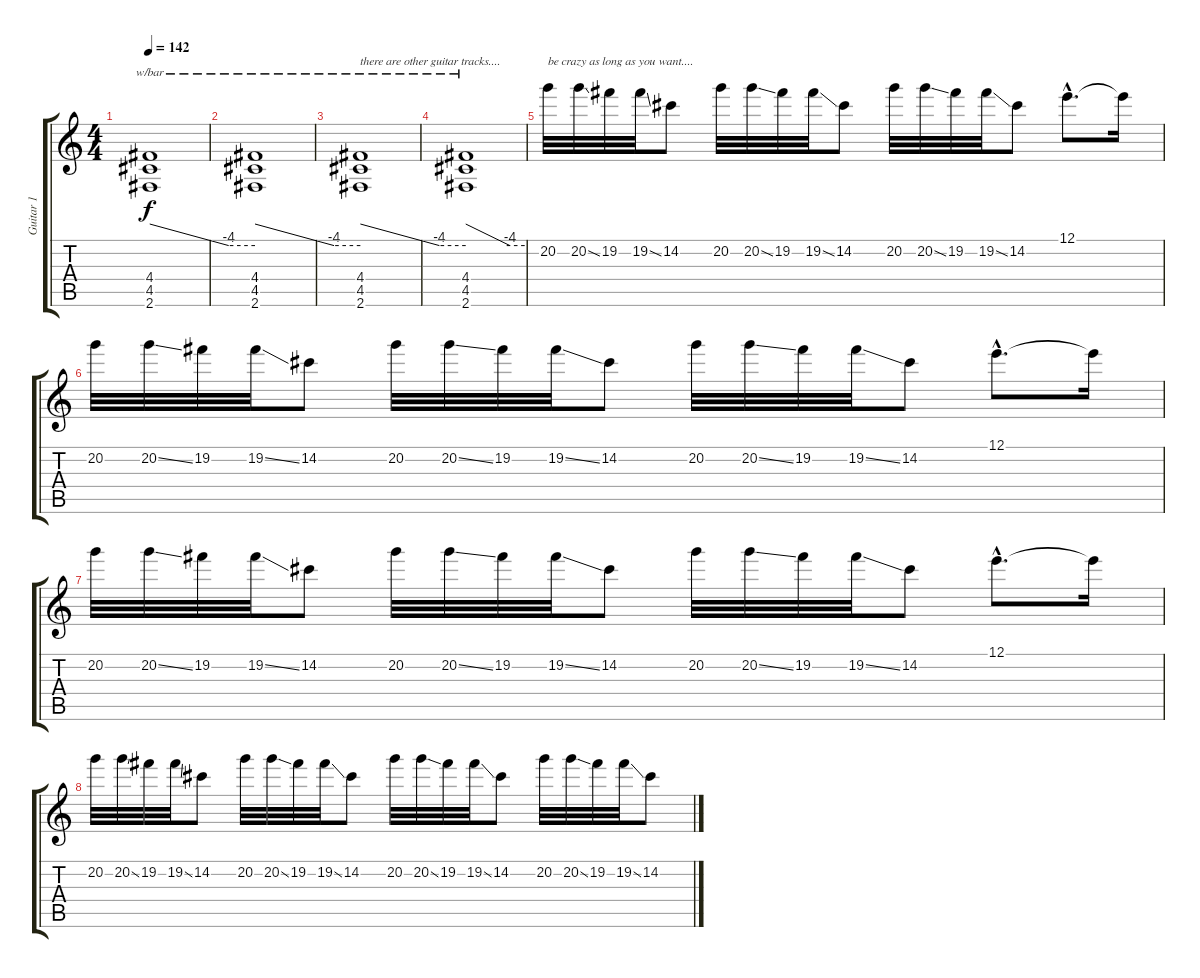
\track ("Guitar 1" "Guitar 1") {instrument overdrivenguitar}
\staff {score tabs}
\tuning (E4 B3 G3 D3 A2 E2) {hide}
\ts (4 4)
\tempo 142
\clef g2
\ks c
(4.4 4.5 2.6).1{tbe (custom default 0 0 45 -16 60 -16) dy f} |
(4.4 4.5 2.6).1{tbe (custom default 0 0 45 -16 60 -16)} |
(4.4 4.5 2.6).1{tbe (custom default 0 0 45 -16 60 -16) txt "there are other guitar tracks...."} |
(4.4 4.5 2.6).1{tbe (custom default 0 0 45 -16 60 -16)} |
20.2.32{txt "be crazy as long as you want...."} 20.2{ss}.32 19.2.32 19.2{ss}.32 14.2.8 20.2.32 20.2{ss}.32 19.2.32 19.2{ss}.32 14.2.8 20.2.32 20.2{ss}.32 19.2.32 19.2{ss}.32 14.2.8 12.1{hac}.8{d} 12.1{t}.16 |
20.2.32 20.2{ss}.32 19.2.32 19.2{ss}.32 14.2.8 20.2.32 20.2{ss}.32 19.2.32 19.2{ss}.32 14.2.8 20.2.32 20.2{ss}.32 19.2.32 19.2{ss}.32 14.2.8 12.1{hac}.8{d} 12.1{t}.16 |
20.2.32{volume 0} 20.2{ss}.32 19.2.32 19.2{ss}.32 14.2.8 20.2.32 20.2{ss}.32 19.2.32 19.2{ss}.32 14.2.8 20.2.32 20.2{ss}.32 19.2.32 19.2{ss}.32 14.2.8 12.1{hac}.8{d} 12.1{t}.16 |
20.2.32 20.2{ss}.32 19.2.32 19.2{ss}.32 14.2.8 20.2.32 20.2{ss}.32 19.2.32 19.2{ss}.32 14.2.8 20.2.32 20.2{ss}.32 19.2.32 19.2{ss}.32 14.2.8 20.2.32 20.2{ss}.32 19.2.32 19.2{ss}.32 14.2.8
